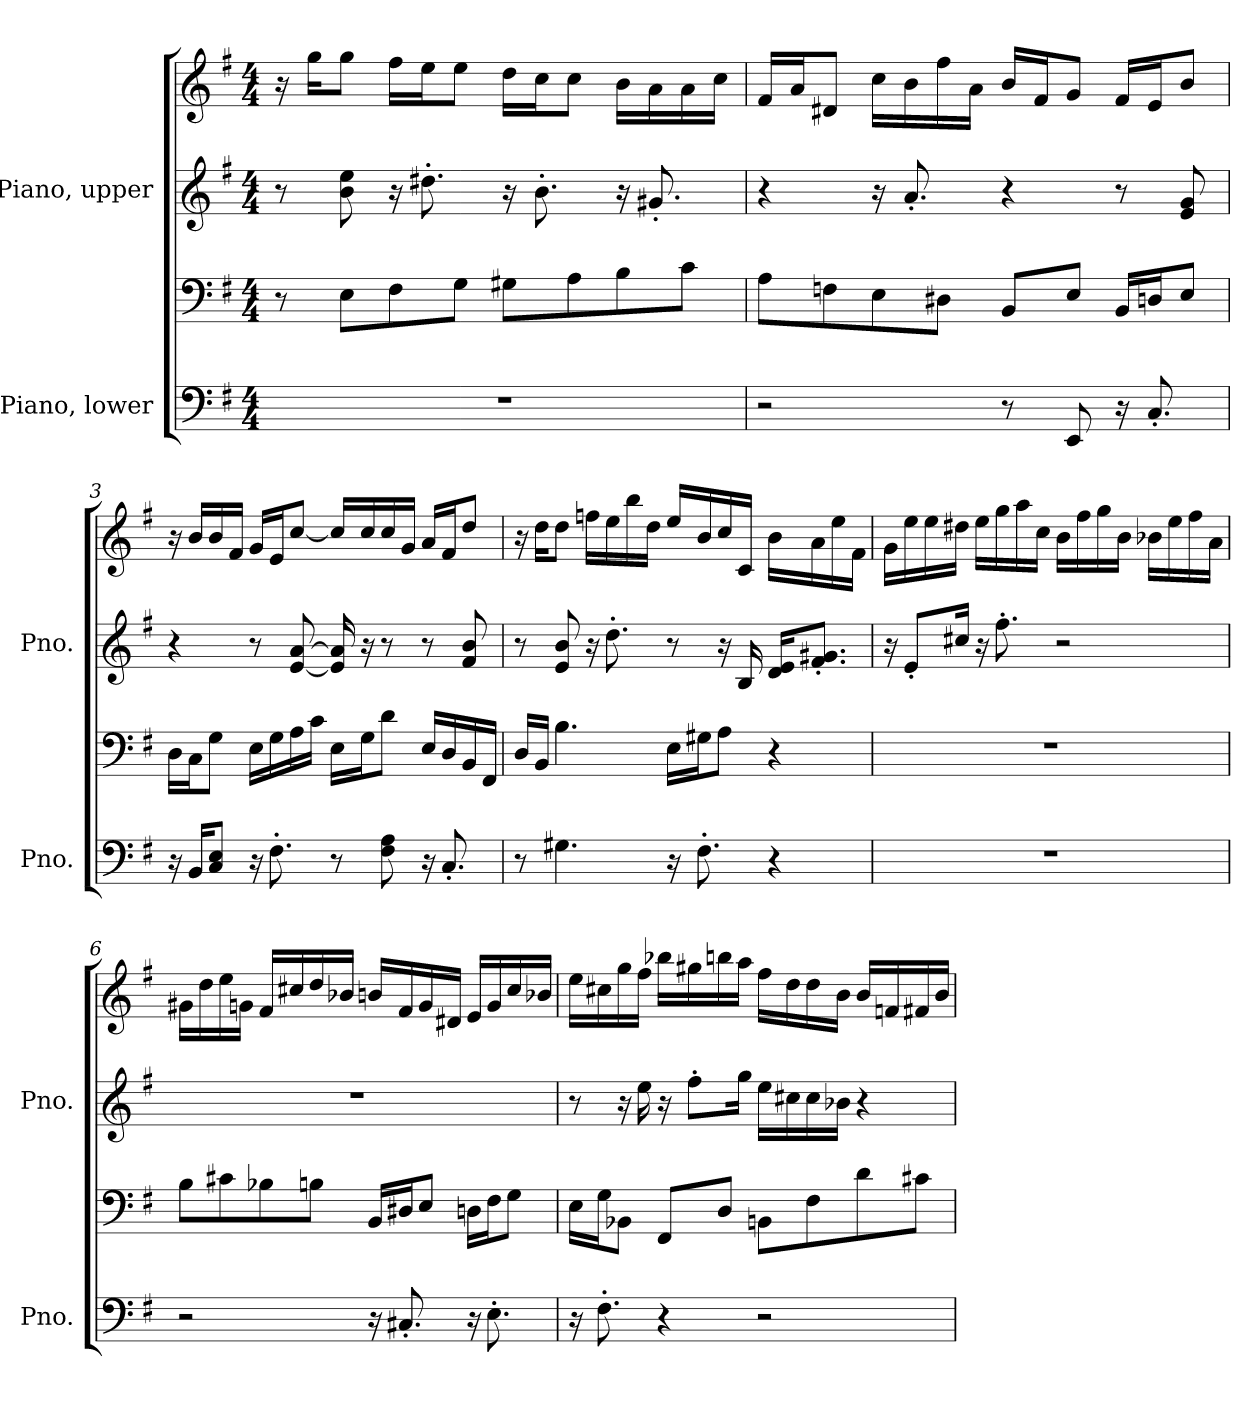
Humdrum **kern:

**kern	**kern	**kern	**kern
*part2	*part2	*part1	*part1
*staff4	*staff3	*staff2	*staff1
*I"Piano, lower	*	*I"Piano, upper	*
*I'Pno.	*	*I'Pno.	*
*clefF4	*clefF4	*clefG2	*clefG2
*k[f#]	*k[f#]	*k[f#]	*k[f#]
*M4/4	*M4/4	*M4/4	*M4/4
*MM60	*MM60	*MM60	*MM60
=1	=1	=1	=1
1r	8r	8r	16r
.	.	.	16gg\KL
.	8E\L	8b\ 8ee\	8gg\J
.	8F#\	16r	16ff#\LL
.	.	8.dd#X'\	16ee\J
.	8G\J	.	8ee\J
.	8G#X\L	16r	16dd\LL
.	.	8.b'\	16cc\J
.	8A\	.	8cc\J
.	8B\	16r	16b\LL
.	.	8.g#X'/	16a\
.	8c\J	.	16a\
.	.	.	16cc\JJ
=2	=2	=2	=2
2r	8A\L	4r	16f#/LL
.	.	.	16a/J
.	8Fn\	.	8d#X/J
.	8E\	16r	16cc\LL
.	.	8.a'/	16b\
.	8D#X\J	.	16ff#\
.	.	.	16a\JJ
8r	8BB/L	4r	16b/LL
.	.	.	16f#/J
8EE/	8E/J	.	8g/J
16r	16BB/LL	8r	16f#/LL
8.C'/	16Dn/J	.	16e/J
.	8E/J	8e/ 8g/	8b/J
!!LO:LB:g=z
=3	=3	=3	=3
16r	16D\LL	4r	16r
16BB/KL	16C\J	.	16b/LL
8C/ 8E/J	8G\J	.	16b/
.	.	.	16f#/JJ
16r	16E\LL	8r	16g/LL
8.F#'\	16G\	.	16e/J
.	16A\	[8e/ [8a/	[8cc/J
.	16c\JJ	.	.
8r	16E\LL	16e/] 16a/]	16cc/LL]
.	16G\J	16r	16cc/
8F#\ 8A\	8d\J	8r	16cc/
.	.	.	16g/JJ
16r	16E/LL	8r	16a/LL
8.C'/	16D/	.	16f#/J
.	16BB/	8f#/ 8b/	8dd/J
.	16FF#/JJ	.	.
=4	=4	=4	=4
8r	16D/LL	8r	16r
.	16BB/JJ	.	16dd\KL
4.G#X\	4.B\	8e/ 8b/	8dd\J
.	.	16r	16ffn\LL
.	.	8.dd'\	16ee\
.	.	.	16bb\
.	.	.	16dd\JJ
16r	16E\LL	8r	16ee/LL
8.F#'\	16G#X\J	.	16b/
.	8A\J	16r	16cc/
.	.	16B/	16c/JJ
4r	4r	16d/ 16e/KL	16b\LL
.	.	8.f#/' 8.g#X/'J	16a\
.	.	.	16ee\
.	.	.	16f#\JJ
!!LO:LB:g=z
=5	=5	=5	=5
1r	1r	16r	16g\LL
.	.	8e'/L	16ee\
.	.	.	16ee\
.	.	16cc#X/Jk	16dd#X\JJ
.	.	16r	16ee\LL
.	.	8.ff#'\	16gg\
.	.	.	16aa\
.	.	.	16cc\JJ
.	.	2r	16b\LL
.	.	.	16ff#\
.	.	.	16gg\
.	.	.	16b\JJ
.	.	.	16b-X\LL
.	.	.	16ee\
.	.	.	16ff#\
.	.	.	16a\JJ
=6	=6	=6	=6
2r	8B\L	1r	16g#X\LL
.	.	.	16dd\
.	8c#X\	.	16ee\
.	.	.	16gn\JJ
.	8B-X\	.	16f#/LL
.	.	.	16cc#X/
.	8Bn\J	.	16dd/
.	.	.	16b-X/JJ
16r	16BB/LL	.	16bn/LL
8.C#X'/	16D#X/J	.	16f#/
.	8E/J	.	16g/
.	.	.	16d#X/JJ
16r	16Dn\LL	.	16e/LL
8.E'\	16F#\J	.	16g/
.	8G\J	.	16cc#/
.	.	.	16b-X/JJ
!!LO:PB:g=z
=7	=7	=7	=7
16r	16E\LL	8r	16ee\LL
8.F#'\	16G\J	.	16cc#X\
.	8BB-X\J	16r	16gg\
.	.	16ee\	16ff#\JJ
4r	8FF#/L	16r	16bb-X\LL
.	.	8ff#'\L	16gg#X\
.	8D/J	.	16bbn\
.	.	16gg\Jk	16aa\JJ
2r	8BBn\L	16ee\LL	16ff#\LL
.	.	16cc#X\	16dd\
.	8F#\	16cc#\	16dd\
.	.	16b-X\JJ	16b\JJ
.	8d\	4r	16b/LL
.	.	.	16fn/
.	8c#X\J	.	16f#X/
.	.	.	16b/JJ
=	=	=	=
*-	*-	*-	*-
